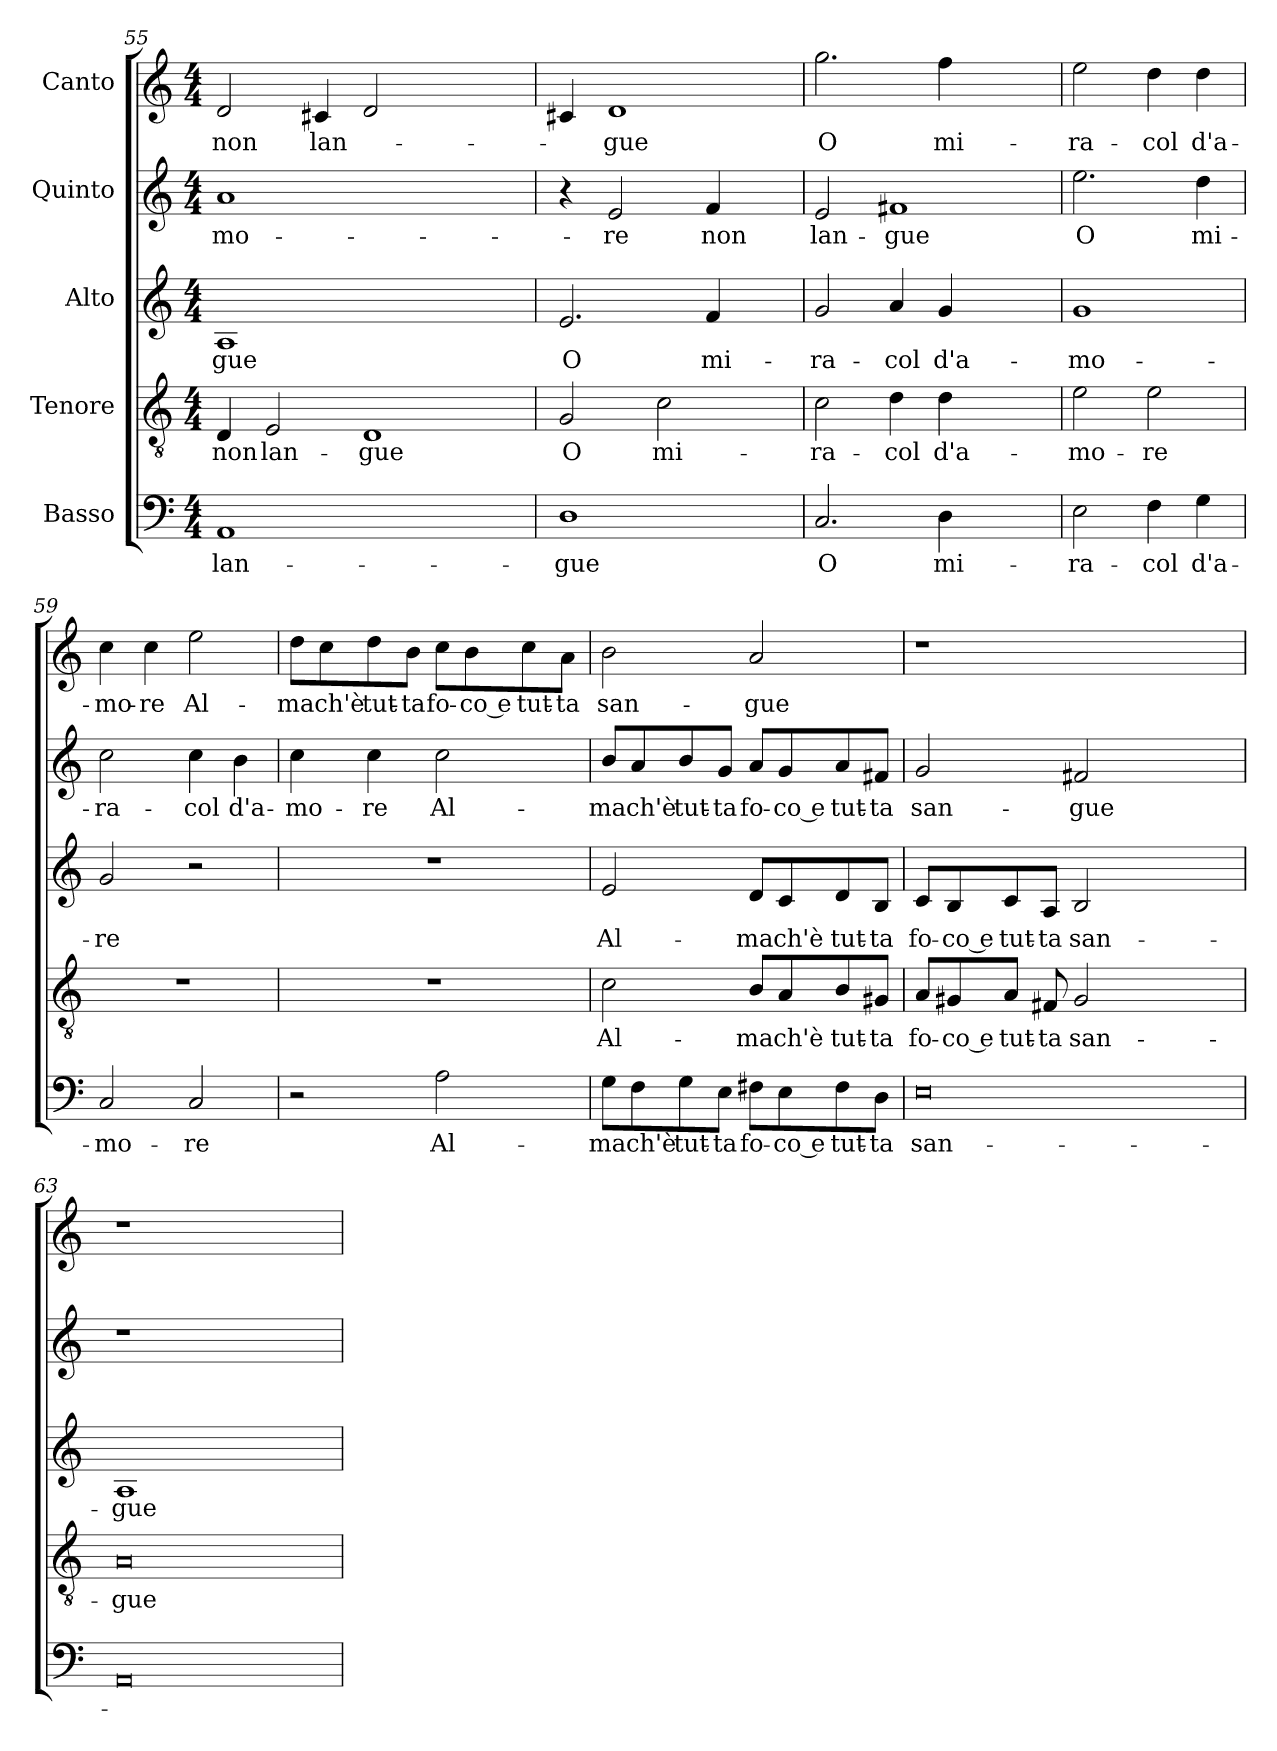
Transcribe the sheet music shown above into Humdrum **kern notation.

**kern	**text	**kern	**text	**kern	**text	**kern	**text	**kern	**text
*part5	*part5	*part4	*part4	*part3	*part3	*part2	*part2	*part1	*part1
*staff5	*staff5	*staff4	*staff4	*staff3	*staff3	*staff2	*staff2	*staff1	*staff1
*I"Basso	*	*I"Tenore	*	*I"Alto	*	*I"Quinto	*	*I"Canto	*
*clefF4	*	*clefGv2	*	*clefG2	*	*clefG2	*	*clefG2	*
*k[]	*	*k[]	*	*k[]	*	*k[]	*	*k[]	*
*M4/4	*	*M4/4	*	*M4/4	*	*M4/4	*	*M4/4	*
=55	=55	=55	=55	=55	=55	=55	=55	=55	=55
!	!LO:LY:b	!	!LO:LY:b	!	!LO:LY:b	!	!LO:LY:b	!	!LO:LY:b
1AA	lan-	4D/	non	1A	-gue	1a	mo-	2d/	non
!	!	!	!LO:LY:b	!	!	!	!	!	!
.	.	2E/	lan-	.	.	.	.	.	.
!	!	!	!	!	!	!	!	!	!LO:LY:b
.	.	.	.	.	.	.	.	4c#X/	lan-
!	!	!	!LO:LY:b	!	!	!	!	!	!
.	.	1D	-gue	.	.	.	.	2d/	.
2.ryy	.	.	.	2.ryy	.	2.ryy	.	.	.
.	.	.	.	.	.	.	.	2ryy	.
!!LO:LB:g=z
=56	=56	=56	=56	=56	=56	=56	=56	=56	=56
!	!LO:LY:b	!	!LO:LY:b	!	!LO:LY:b	!	!	!	!
1D	-gue	2G/	O	2.e/	O	4r	.	4c#X/	.
!	!	!	!	!	!	!	!LO:LY:b	!	!LO:LY:b
.	.	.	.	.	.	2e/	-re	1d	-gue
!	!	!	!LO:LY:b	!	!	!	!	!	!
.	.	2c\	mi-	.	.	.	.	.	.
!	!	!	!	!	!LO:LY:b	!	!LO:LY:b	!	!
.	.	.	.	4f/	mi-	4f/	non	.	.
4ryy	.	4ryy	.	4ryy	.	4ryy	.	.	.
!!LO:LB:g=z
=57	=57	=57	=57	=57	=57	=57	=57	=57	=57
!	!LO:LY:b	!	!LO:LY:b	!	!LO:LY:b	!	!LO:LY:b	!	!LO:LY:b
2.C/	O	2c\	-ra-	2g/	-ra-	2e/	lan-	2.gg\	O
!	!	!	!LO:LY:b	!	!LO:LY:b	!	!LO:LY:b	!	!
.	.	4d\	-col	4a/	-col	1f#X	-gue	.	.
!	!LO:LY:b	!	!LO:LY:b	!	!LO:LY:b	!	!	!	!LO:LY:b
4D\	mi-	4d\	d'a-	4g/	d'a-	.	.	4ff\	mi-
2ryy	.	2ryy	.	2ryy	.	.	.	2ryy	.
!!LO:PB:g=z
=58	=58	=58	=58	=58	=58	=58	=58	=58	=58
!	!LO:LY:b	!	!LO:LY:b	!	!LO:LY:b	!	!LO:LY:b	!	!LO:LY:b
2E\	-ra-	2e\	-mo-	1g	-mo-	2.ee\	O	2ee\	-ra-
!	!LO:LY:b	!	!LO:LY:b	!	!	!	!	!	!LO:LY:b
4F\	-col	2e\	-re	.	.	.	.	4dd\	-col
!	!LO:LY:b	!	!	!	!	!	!LO:LY:b	!	!LO:LY:b
4G\	d'a-	.	.	.	.	4dd\	mi-	4dd\	d'a-
=59	=59	=59	=59	=59	=59	=59	=59	=59	=59
!	!LO:LY:b	!	!	!	!LO:LY:b	!	!LO:LY:b	!	!LO:LY:b
2C/	-mo-	1r	.	2g/	-re	2cc\	-ra-	4cc\	-mo-
!	!	!	!	!	!	!	!	!	!LO:LY:b
.	.	.	.	.	.	.	.	4cc\	-re
!	!LO:LY:b	!	!	!	!	!	!LO:LY:b	!	!LO:LY:b
2C/	-re	.	.	2r	.	4cc\	-col	2ee\	Al-
!	!	!	!	!	!	!	!LO:LY:b	!	!
.	.	.	.	.	.	4b\	d'a-	.	.
=60	=60	=60	=60	=60	=60	=60	=60	=60	=60
!	!	!	!	!	!	!	!LO:LY:b	!	!LO:LY:b
2r	.	1r	.	1r	.	4cc\	-mo-	8dd\L	-ma
!	!	!	!	!	!	!	!	!	!LO:LY:b
.	.	.	.	.	.	.	.	8cc\	ch'è
!	!	!	!	!	!	!	!LO:LY:b	!	!LO:LY:b
.	.	.	.	.	.	4cc\	-re	8dd\	tut-
!	!	!	!	!	!	!	!	!	!LO:LY:b
.	.	.	.	.	.	.	.	8b\J	-ta
!	!LO:LY:b	!	!	!	!	!	!LO:LY:b	!	!LO:LY:b
2A\	Al-	.	.	.	.	2cc\	Al-	8cc\L	fo-
!	!	!	!	!	!	!	!	!	!LO:LY:b
.	.	.	.	.	.	.	.	8b\	-co e
!	!	!	!	!	!	!	!	!	!LO:LY:b
.	.	.	.	.	.	.	.	8cc\	tut-
!	!	!	!	!	!	!	!	!	!LO:LY:b
.	.	.	.	.	.	.	.	8a\J	-ta
!!LO:LB:g=z
=61	=61	=61	=61	=61	=61	=61	=61	=61	=61
!	!LO:LY:b	!	!LO:LY:b	!	!LO:LY:b	!	!LO:LY:b	!	!LO:LY:b
*	*	*^	*	*^	*	*	*	*	*
8G\L	-ma	2c\	1ryy	Al-	2e/	1ryy	Al-	8b/L	-ma	2b\	san-
!	!LO:LY:b	!	!	!	!	!	!	!	!LO:LY:b	!	!
8F\	ch'è	.	.	.	.	.	.	8a/	ch'è	.	.
!	!LO:LY:b	!	!	!	!	!	!	!	!LO:LY:b	!	!
8G\	tut-	.	.	.	.	.	.	8b/	tut-	.	.
!	!LO:LY:b	!	!	!	!	!	!	!	!LO:LY:b	!	!
8E\J	-ta	.	.	.	.	.	.	8g/J	-ta	.	.
!	!LO:LY:b	!	!	!LO:LY:b	!	!	!LO:LY:b	!	!LO:LY:b	!	!LO:LY:b
8F#X\L	fo-	8B/L	.	-ma	8d/L	.	-ma	8a/L	fo-	2a/	-gue
!	!LO:LY:b	!	!	!LO:LY:b	!	!	!LO:LY:b	!	!LO:LY:b	!	!
8E\	-co e	8A/	.	ch'è	8c/	.	ch'è	8g/	-co e	.	.
!	!LO:LY:b	!	!	!LO:LY:b	!	!	!LO:LY:b	!	!LO:LY:b	!	!
8F#\	tut-	8B/	.	tut-	8d/	.	tut-	8a/	tut-	.	.
!	!LO:LY:b	!	!	!LO:LY:b	!	!	!LO:LY:b	!	!LO:LY:b	!	!
8D\J	-ta	8G#X/J	.	-ta	8B/J	.	-ta	8f#X/J	-ta	.	.
!!LO:LB:g=z
=62	=62	=62	=62	=62	=62	=62	=62	=62	=62	=62	=62
!	!LO:LY:b	!	!	!LO:LY:b	!	!	!LO:LY:b	!	!LO:LY:b	!	!
*^	*	*	*	*	*	*	*	*	*	*	*
0E	1ryy	san-	8A/L	1ryy	fo-	8c/L	1ryy	fo-	2g/	san-	1r	.
!	!	!	!	!	!LO:LY:b	!	!	!LO:LY:b	!	!	!	!
.	.	.	8G#X/	.	-co e	8B/	.	-co e	.	.	.	.
!	!	!	!	!	!LO:LY:b	!	!	!LO:LY:b	!	!	!	!
.	.	.	8A/J	.	tut-	8c/	.	tut-	.	.	.	.
!	!	!	!	!	!LO:LY:b	!	!	!LO:LY:b	!	!	!	!
.	.	.	8F#X/	.	-ta	8A/J	.	-ta	.	.	.	.
!	!	!	!	!	!LO:LY:b	!	!	!LO:LY:b	!	!LO:LY:b	!	!
.	.	.	2G#i/	.	san-	2B/	.	san-	2f#X/	-gue	.	.
.	1ryy	.	1ryy	1ryy	.	1ryy	1ryy	.	1ryy	.	1ryy	.
!!LO:PB:g=z
=63	=63	=63	=63	=63	=63	=63	=63	=63	=63	=63	=63	=63
!	!	!	!	!	!LO:LY:b	!	!	!LO:LY:b	!	!	!	!
0AA	1ryy	.	0A	[1Ayy	-gue	1A	[2.A\yy	-gue	1r	.	1r	.
.	.	.	.	.	.	.	4A\yy]	.	.	.	.	.
.	1ryy	.	.	1ryy	.	1ryy	1ryy	.	1ryy	.	1ryy	.
*v	*v	*	*	*	*	*v	*v	*	*	*	*	*
*	*	*v	*v	*	*	*	*	*	*	*
=	=	=	=	=	=	=	=	=	=
*-	*-	*-	*-	*-	*-	*-	*-	*-	*-
